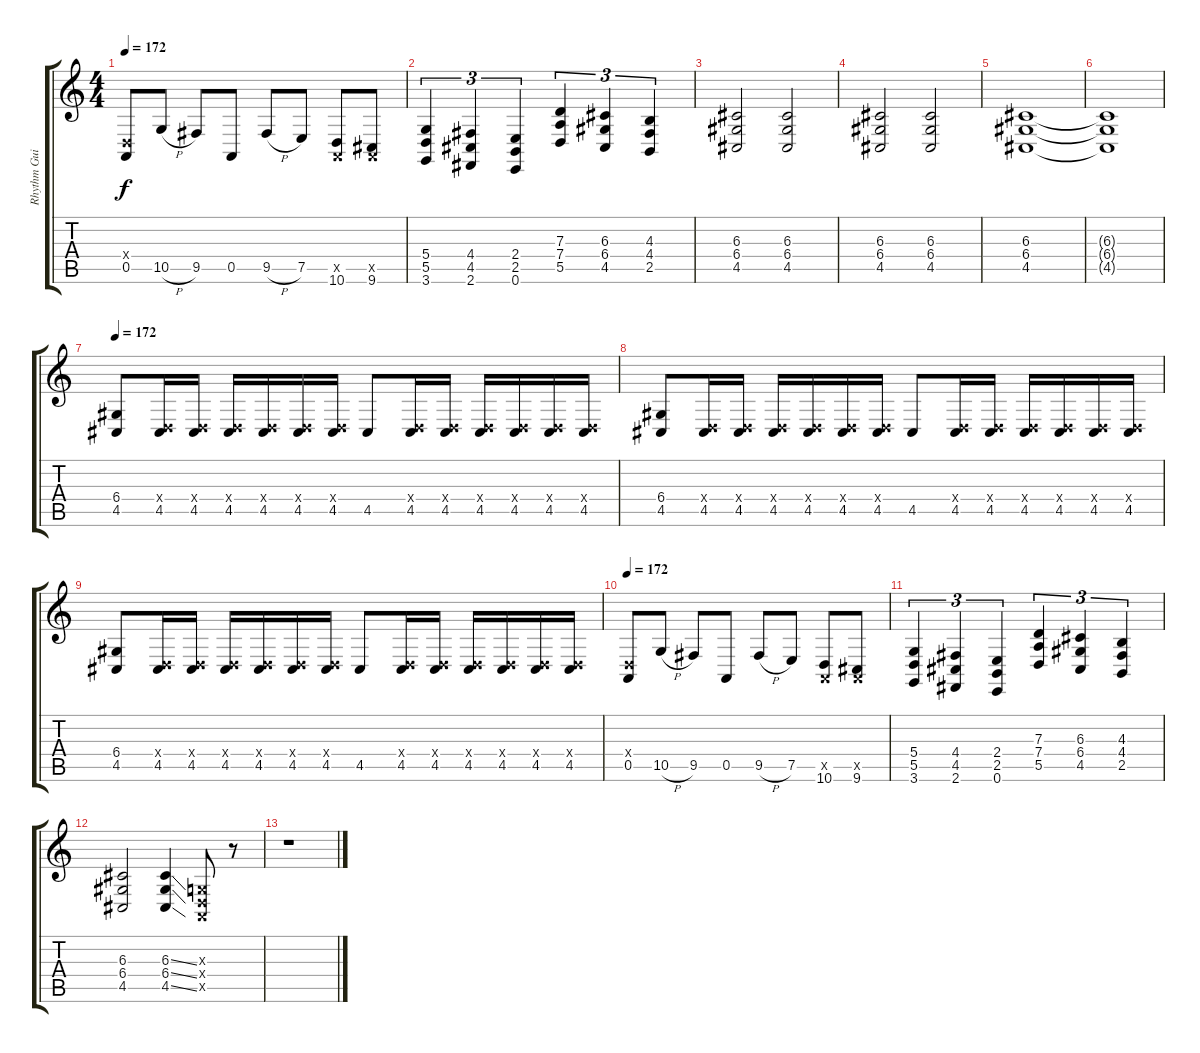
\track ("Rhythm Guitar 2" "Rhythm Gui") {instrument lead1square}
\staff {score tabs}
\tuning (E4 B3 G3 D3 A2 E2) {hide}
\ts (4 4)
\tempo 172
\clef g2
\ks c
(0.4{x} 0.5).8{dy f} 10.5{h}.8 9.5.8 0.5.8 9.5{h}.8 7.5.8 (0.5{x} 10.6).8 (0.5{x} 9.6).8 |
(5.4 5.5 3.6).4{tu (3 2)} (4.4 4.5 2.6).4{tu (3 2)} (2.4 2.5 0.6).4{tu (3 2)} (7.3 7.4 5.5).4{tu (3 2)} (6.3 6.4 4.5).4{tu (3 2)} (4.3 4.4 2.5).4{tu (3 2)} |
(6.3 6.4 4.5).2 (6.3 6.4 4.5).2 |
(6.3 6.4 4.5).2 (6.3 6.4 4.5).2 |
(6.3 6.4 4.5).1 |
(6.3{t} 6.4{t} 4.5{t}).1 |
\tempo 172
(6.4 4.5).8 (0.4{x} 4.5).16 (0.4{x} 4.5).16 (0.4{x} 4.5).16 (0.4{x} 4.5).16 (0.4{x} 4.5).16 (0.4{x} 4.5).16 4.5.8 (0.4{x} 4.5).16 (0.4{x} 4.5).16 (0.4{x} 4.5).16 (0.4{x} 4.5).16 (0.4{x} 4.5).16 (0.4{x} 4.5).16 |
(6.4 4.5).8 (0.4{x} 4.5).16 (0.4{x} 4.5).16 (0.4{x} 4.5).16 (0.4{x} 4.5).16 (0.4{x} 4.5).16 (0.4{x} 4.5).16 4.5.8 (0.4{x} 4.5).16 (0.4{x} 4.5).16 (0.4{x} 4.5).16 (0.4{x} 4.5).16 (0.4{x} 4.5).16 (0.4{x} 4.5).16 |
(6.4 4.5).8 (0.4{x} 4.5).16 (0.4{x} 4.5).16 (0.4{x} 4.5).16 (0.4{x} 4.5).16 (0.4{x} 4.5).16 (0.4{x} 4.5).16 4.5.8 (0.4{x} 4.5).16 (0.4{x} 4.5).16 (0.4{x} 4.5).16 (0.4{x} 4.5).16 (0.4{x} 4.5).16 (0.4{x} 4.5).16 |
\tempo 172
(0.4{x} 0.5).8 10.5{h}.8 9.5.8 0.5.8 9.5{h}.8 7.5.8 (0.5{x} 10.6).8 (0.5{x} 9.6).8 |
(5.4 5.5 3.6).4{tu (3 2)} (4.4 4.5 2.6).4{tu (3 2)} (2.4 2.5 0.6).4{tu (3 2)} (7.3 7.4 5.5).4{tu (3 2)} (6.3 6.4 4.5).4{tu (3 2)} (4.3 4.4 2.5).4{tu (3 2)} |
(6.3 6.4 4.5).2 (6.3{ss} 6.4{ss} 4.5{ss}).4 (0.3{x} 0.4{x} 0.5{x}).8 r.8 |
r.1
